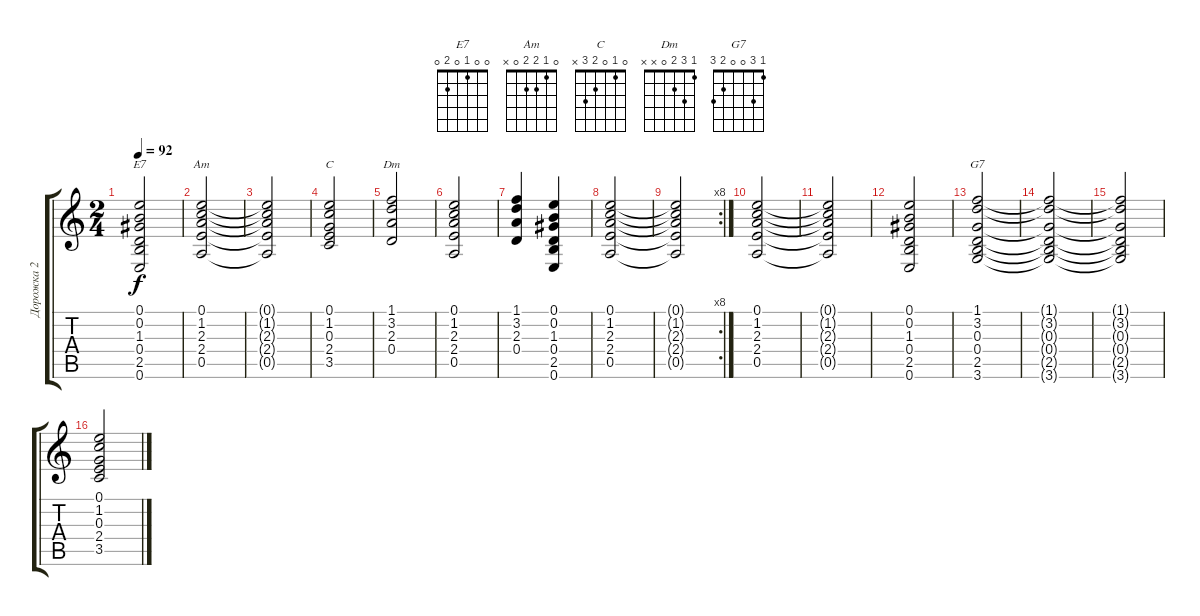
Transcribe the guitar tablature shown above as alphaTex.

\track ("Дорожка 2" "Дорожка 2") {instrument acousticguitarsteel}
\staff {score tabs}
\tuning (E4 B3 G3 D3 A2 E2) {hide}
\chord ("E7" 0 0 1 0 2 0)
\chord ("Am" 0 1 2 2 0 x)
\chord ("C" 0 1 0 2 3 x)
\chord ("Dm" 1 3 2 0 x x)
\chord ("G7" 1 3 0 0 2 3)
\ts (2 4)
\tempo 92
\clef g2
\ks c
(0.1 0.2 1.3 0.4 2.5 0.6).2{ch "E7" dy f} |
(0.1 1.2 2.3 2.4 0.5).2{ch "Am"} |
(0.1{t} 1.2{t} 2.3{t} 2.4{t} 0.5{t}).2 |
(0.1 1.2 0.3 2.4 3.5).2{ch "C"} |
(1.1 3.2 2.3 0.4).2{ch "Dm"} |
(0.1 1.2 2.3 2.4 0.5).2 |
(1.1 3.2 2.3 0.4).4 (0.1 0.2 1.3 0.4 2.5 0.6).4 |
(0.1 1.2 2.3 2.4 0.5).2 |
\rc 8
(0.1{t} 1.2{t} 2.3{t} 2.4{t} 0.5{t}).2 |
(0.1 1.2 2.3 2.4 0.5).2 |
(0.1{t} 1.2{t} 2.3{t} 2.4{t} 0.5{t}).2 |
(0.1 0.2 1.3 0.4 2.5 0.6).2 |
(1.1 3.2 0.3 0.4 2.5 3.6).2{ch "G7"} |
(1.1{t} 3.2{t} 0.3{t} 0.4{t} 2.5{t} 3.6{t}).2 |
(1.1{t} 3.2{t} 0.3{t} 0.4{t} 2.5{t} 3.6{t}).2 |
(0.1 1.2 0.3 2.4 3.5).2
